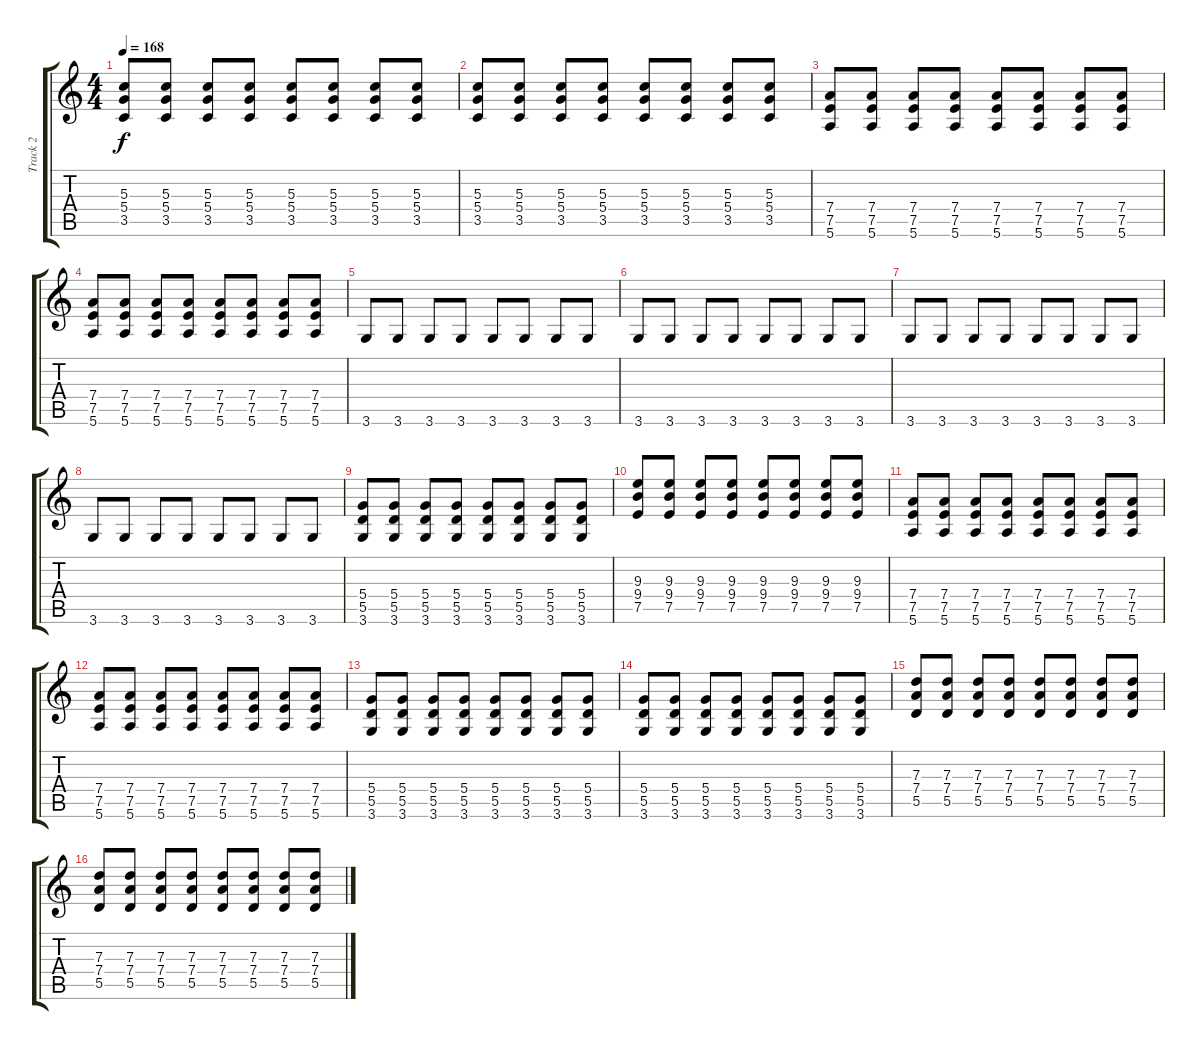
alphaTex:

\track ("Track 2" "Track 2") {instrument overdrivenguitar}
\staff {score tabs}
\tuning (E4 B3 G3 D3 A2 E2) {hide}
\ts (4 4)
\tempo 168
\clef g2
\ks c
(5.3 5.4 3.5).8{dy f} (5.3 5.4 3.5).8 (5.3 5.4 3.5).8 (5.3 5.4 3.5).8 (5.3 5.4 3.5).8 (5.3 5.4 3.5).8 (5.3 5.4 3.5).8 (5.3 5.4 3.5).8 |
(5.3 5.4 3.5).8 (5.3 5.4 3.5).8 (5.3 5.4 3.5).8 (5.3 5.4 3.5).8 (5.3 5.4 3.5).8 (5.3 5.4 3.5).8 (5.3 5.4 3.5).8 (5.3 5.4 3.5).8 |
(7.4 7.5 5.6).8 (7.4 7.5 5.6).8 (7.4 7.5 5.6).8 (7.4 7.5 5.6).8 (7.4 7.5 5.6).8 (7.4 7.5 5.6).8 (7.4 7.5 5.6).8 (7.4 7.5 5.6).8 |
(7.4 7.5 5.6).8 (7.4 7.5 5.6).8 (7.4 7.5 5.6).8 (7.4 7.5 5.6).8 (7.4 7.5 5.6).8 (7.4 7.5 5.6).8 (7.4 7.5 5.6).8 (7.4 7.5 5.6).8 |
3.6.8 3.6.8 3.6.8 3.6.8 3.6.8 3.6.8 3.6.8 3.6.8 |
3.6.8 3.6.8 3.6.8 3.6.8 3.6.8 3.6.8 3.6.8 3.6.8 |
3.6.8 3.6.8 3.6.8 3.6.8 3.6.8 3.6.8 3.6.8 3.6.8 |
3.6.8 3.6.8 3.6.8 3.6.8 3.6.8 3.6.8 3.6.8 3.6.8 |
(5.4 5.5 3.6).8 (5.4 5.5 3.6).8 (5.4 5.5 3.6).8 (5.4 5.5 3.6).8 (5.4 5.5 3.6).8 (5.4 5.5 3.6).8 (5.4 5.5 3.6).8 (5.4 5.5 3.6).8 |
(9.3 9.4 7.5).8 (9.3 9.4 7.5).8 (9.3 9.4 7.5).8 (9.3 9.4 7.5).8 (9.3 9.4 7.5).8 (9.3 9.4 7.5).8 (9.3 9.4 7.5).8 (9.3 9.4 7.5).8 |
(7.4 7.5 5.6).8 (7.4 7.5 5.6).8 (7.4 7.5 5.6).8 (7.4 7.5 5.6).8 (7.4 7.5 5.6).8 (7.4 7.5 5.6).8 (7.4 7.5 5.6).8 (7.4 7.5 5.6).8 |
(7.4 7.5 5.6).8 (7.4 7.5 5.6).8 (7.4 7.5 5.6).8 (7.4 7.5 5.6).8 (7.4 7.5 5.6).8 (7.4 7.5 5.6).8 (7.4 7.5 5.6).8 (7.4 7.5 5.6).8 |
(5.4 5.5 3.6).8 (5.4 5.5 3.6).8 (5.4 5.5 3.6).8 (5.4 5.5 3.6).8 (5.4 5.5 3.6).8 (5.4 5.5 3.6).8 (5.4 5.5 3.6).8 (5.4 5.5 3.6).8 |
(5.4 5.5 3.6).8 (5.4 5.5 3.6).8 (5.4 5.5 3.6).8 (5.4 5.5 3.6).8 (5.4 5.5 3.6).8 (5.4 5.5 3.6).8 (5.4 5.5 3.6).8 (5.4 5.5 3.6).8 |
(7.3 7.4 5.5).8 (7.3 7.4 5.5).8 (7.3 7.4 5.5).8 (7.3 7.4 5.5).8 (7.3 7.4 5.5).8 (7.3 7.4 5.5).8 (7.3 7.4 5.5).8 (7.3 7.4 5.5).8 |
(7.3 7.4 5.5).8 (7.3 7.4 5.5).8 (7.3 7.4 5.5).8 (7.3 7.4 5.5).8 (7.3 7.4 5.5).8 (7.3 7.4 5.5).8 (7.3 7.4 5.5).8 (7.3 7.4 5.5).8
